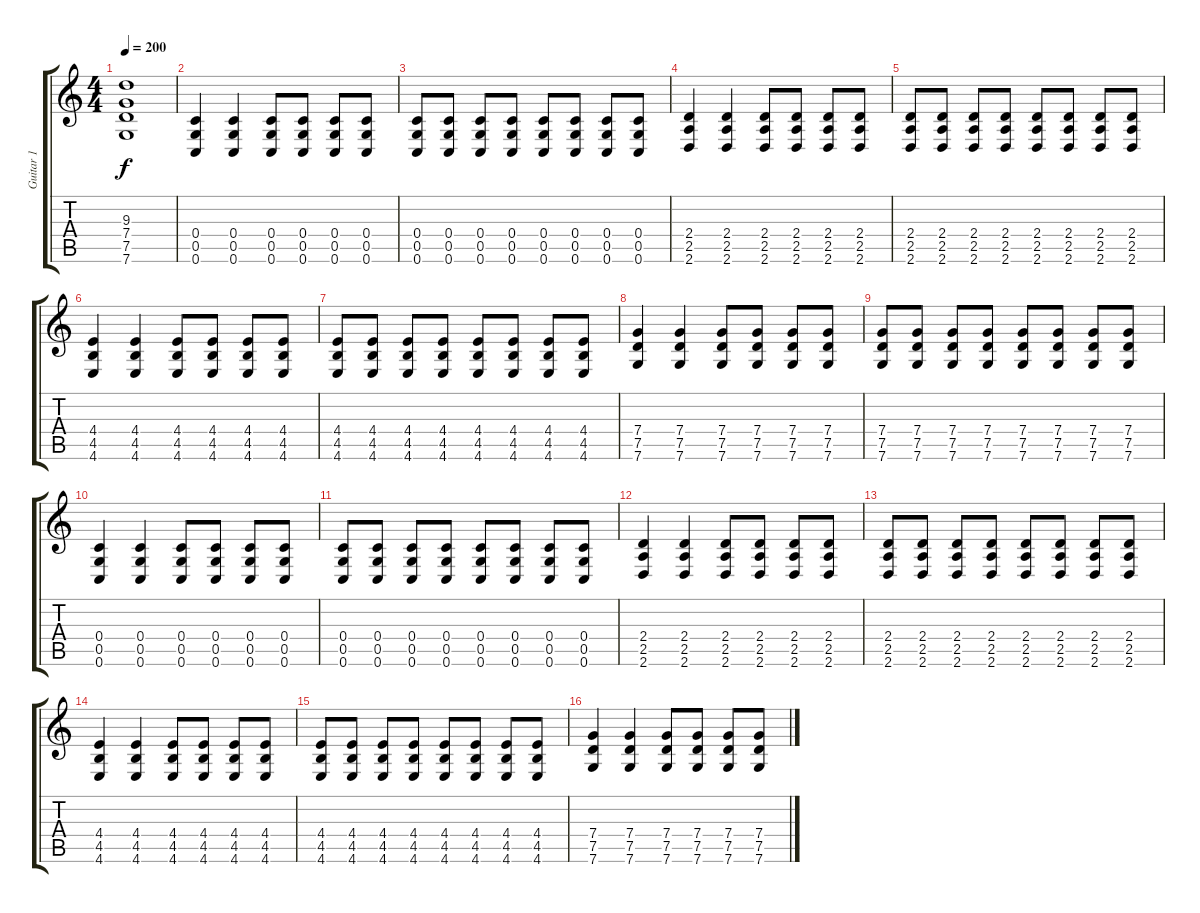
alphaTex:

\track ("Guitar 1" "Guitar 1") {instrument distortionguitar}
\staff {score tabs}
\tuning (D4 A3 F3 C3 G2 C2) {hide}
\ts (4 4)
\tempo 200
\clef g2
\ks c
(9.3{t} 7.4{t} 7.5{t} 7.6{t}).1{dy f} |
(0.4 0.5 0.6).4 (0.4 0.5 0.6).4 (0.4 0.5 0.6).8 (0.4 0.5 0.6).8 (0.4 0.5 0.6).8 (0.4 0.5 0.6).8 |
(0.4 0.5 0.6).8 (0.4 0.5 0.6).8 (0.4 0.5 0.6).8 (0.4 0.5 0.6).8 (0.4 0.5 0.6).8 (0.4 0.5 0.6).8 (0.4 0.5 0.6).8 (0.4 0.5 0.6).8 |
(2.4 2.5 2.6).4 (2.4 2.5 2.6).4 (2.4 2.5 2.6).8 (2.4 2.5 2.6).8 (2.4 2.5 2.6).8 (2.4 2.5 2.6).8 |
(2.4 2.5 2.6).8 (2.4 2.5 2.6).8 (2.4 2.5 2.6).8 (2.4 2.5 2.6).8 (2.4 2.5 2.6).8 (2.4 2.5 2.6).8 (2.4 2.5 2.6).8 (2.4 2.5 2.6).8 |
(4.4 4.5 4.6).4 (4.4 4.5 4.6).4 (4.4 4.5 4.6).8 (4.4 4.5 4.6).8 (4.4 4.5 4.6).8 (4.4 4.5 4.6).8 |
(4.4 4.5 4.6).8 (4.4 4.5 4.6).8 (4.4 4.5 4.6).8 (4.4 4.5 4.6).8 (4.4 4.5 4.6).8 (4.4 4.5 4.6).8 (4.4 4.5 4.6).8 (4.4 4.5 4.6).8 |
(7.4 7.5 7.6).4 (7.4 7.5 7.6).4 (7.4 7.5 7.6).8 (7.4 7.5 7.6).8 (7.4 7.5 7.6).8 (7.4 7.5 7.6).8 |
(7.4 7.5 7.6).8 (7.4 7.5 7.6).8 (7.4 7.5 7.6).8 (7.4 7.5 7.6).8 (7.4 7.5 7.6).8 (7.4 7.5 7.6).8 (7.4 7.5 7.6).8 (7.4 7.5 7.6).8 |
(0.4 0.5 0.6).4 (0.4 0.5 0.6).4 (0.4 0.5 0.6).8 (0.4 0.5 0.6).8 (0.4 0.5 0.6).8 (0.4 0.5 0.6).8 |
(0.4 0.5 0.6).8 (0.4 0.5 0.6).8 (0.4 0.5 0.6).8 (0.4 0.5 0.6).8 (0.4 0.5 0.6).8 (0.4 0.5 0.6).8 (0.4 0.5 0.6).8 (0.4 0.5 0.6).8 |
(2.4 2.5 2.6).4 (2.4 2.5 2.6).4 (2.4 2.5 2.6).8 (2.4 2.5 2.6).8 (2.4 2.5 2.6).8 (2.4 2.5 2.6).8 |
(2.4 2.5 2.6).8 (2.4 2.5 2.6).8 (2.4 2.5 2.6).8 (2.4 2.5 2.6).8 (2.4 2.5 2.6).8 (2.4 2.5 2.6).8 (2.4 2.5 2.6).8 (2.4 2.5 2.6).8 |
(4.4 4.5 4.6).4 (4.4 4.5 4.6).4 (4.4 4.5 4.6).8 (4.4 4.5 4.6).8 (4.4 4.5 4.6).8 (4.4 4.5 4.6).8 |
(4.4 4.5 4.6).8 (4.4 4.5 4.6).8 (4.4 4.5 4.6).8 (4.4 4.5 4.6).8 (4.4 4.5 4.6).8 (4.4 4.5 4.6).8 (4.4 4.5 4.6).8 (4.4 4.5 4.6).8 |
(7.4 7.5 7.6).4 (7.4 7.5 7.6).4 (7.4 7.5 7.6).8 (7.4 7.5 7.6).8 (7.4 7.5 7.6).8 (7.4 7.5 7.6).8
